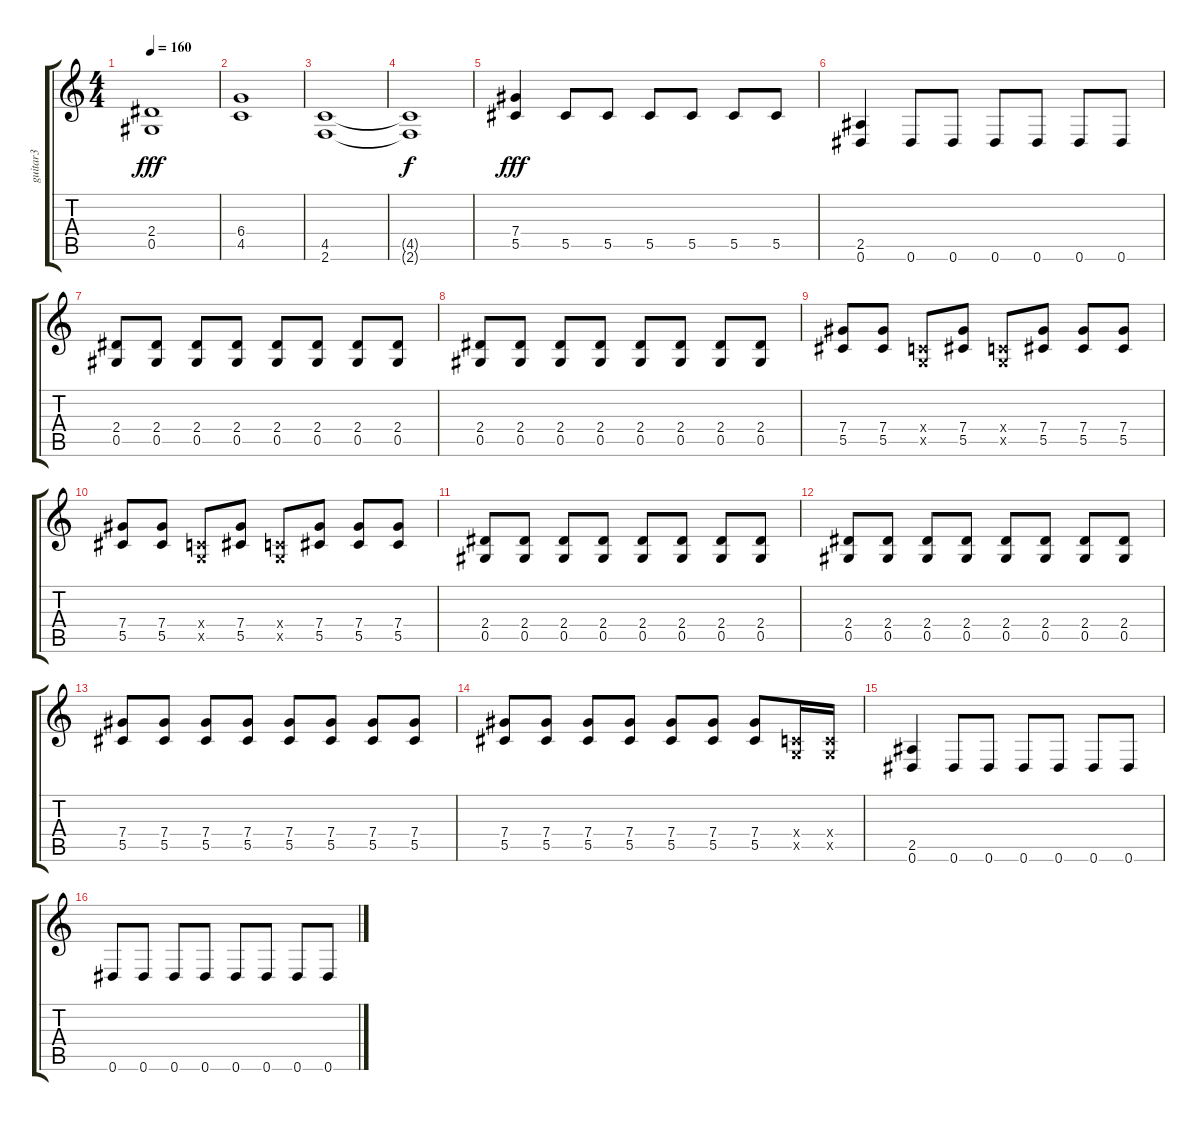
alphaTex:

\track ("guitar3" "guitar3") {instrument distortionguitar}
\staff {score tabs}
\tuning (Eb4 Bb3 Gb3 Db3 Ab2 Eb2) {hide}
\ts (4 4)
\tempo 160
\clef g2
\ks c
(2.4 0.5).1{dy fff} |
(6.4 4.5).1 |
(4.5 2.6).1 |
(4.5{t} 2.6{t}).1{dy f} |
(7.4 5.5).4{dy fff} 5.5.8 5.5.8 5.5.8 5.5.8 5.5.8 5.5.8 |
(2.5 0.6).4 0.6.8 0.6.8 0.6.8 0.6.8 0.6.8 0.6.8 |
(2.4 0.5).8{volume 6} (2.4 0.5).8 (2.4 0.5).8 (2.4 0.5).8 (2.4 0.5).8 (2.4 0.5).8 (2.4 0.5).8 (2.4 0.5).8 |
(2.4 0.5).8 (2.4 0.5).8 (2.4 0.5).8 (2.4 0.5).8 (2.4 0.5).8 (2.4 0.5).8 (2.4 0.5).8 (2.4 0.5).8 |
(7.4 5.5).8 (7.4 5.5).8 (-1.4{x} -1.5{x}).8 (7.4 5.5).8 (-1.4{x} -1.5{x}).8 (7.4 5.5).8 (7.4 5.5).8 (7.4 5.5).8 |
(7.4 5.5).8 (7.4 5.5).8 (-1.4{x} -1.5{x}).8 (7.4 5.5).8 (-1.4{x} -1.5{x}).8 (7.4 5.5).8 (7.4 5.5).8 (7.4 5.5).8 |
(2.4 0.5).8 (2.4 0.5).8 (2.4 0.5).8 (2.4 0.5).8 (2.4 0.5).8 (2.4 0.5).8 (2.4 0.5).8 (2.4 0.5).8 |
(2.4 0.5).8 (2.4 0.5).8 (2.4 0.5).8 (2.4 0.5).8 (2.4 0.5).8 (2.4 0.5).8 (2.4 0.5).8 (2.4 0.5).8 |
(7.4 5.5).8 (7.4 5.5).8 (7.4 5.5).8 (7.4 5.5).8 (7.4 5.5).8 (7.4 5.5).8 (7.4 5.5).8 (7.4 5.5).8 |
(7.4 5.5).8 (7.4 5.5).8 (7.4 5.5).8 (7.4 5.5).8 (7.4 5.5).8 (7.4 5.5).8 (7.4 5.5).8 (-1.4{x} -1.5{x}).16 (-1.4{x} -1.5{x}).16 |
(2.5 0.6).4{volume 11} 0.6.8 0.6.8 0.6.8 0.6.8 0.6.8 0.6.8 |
0.6.8 0.6.8 0.6.8 0.6.8 0.6.8 0.6.8 0.6.8 0.6.8
